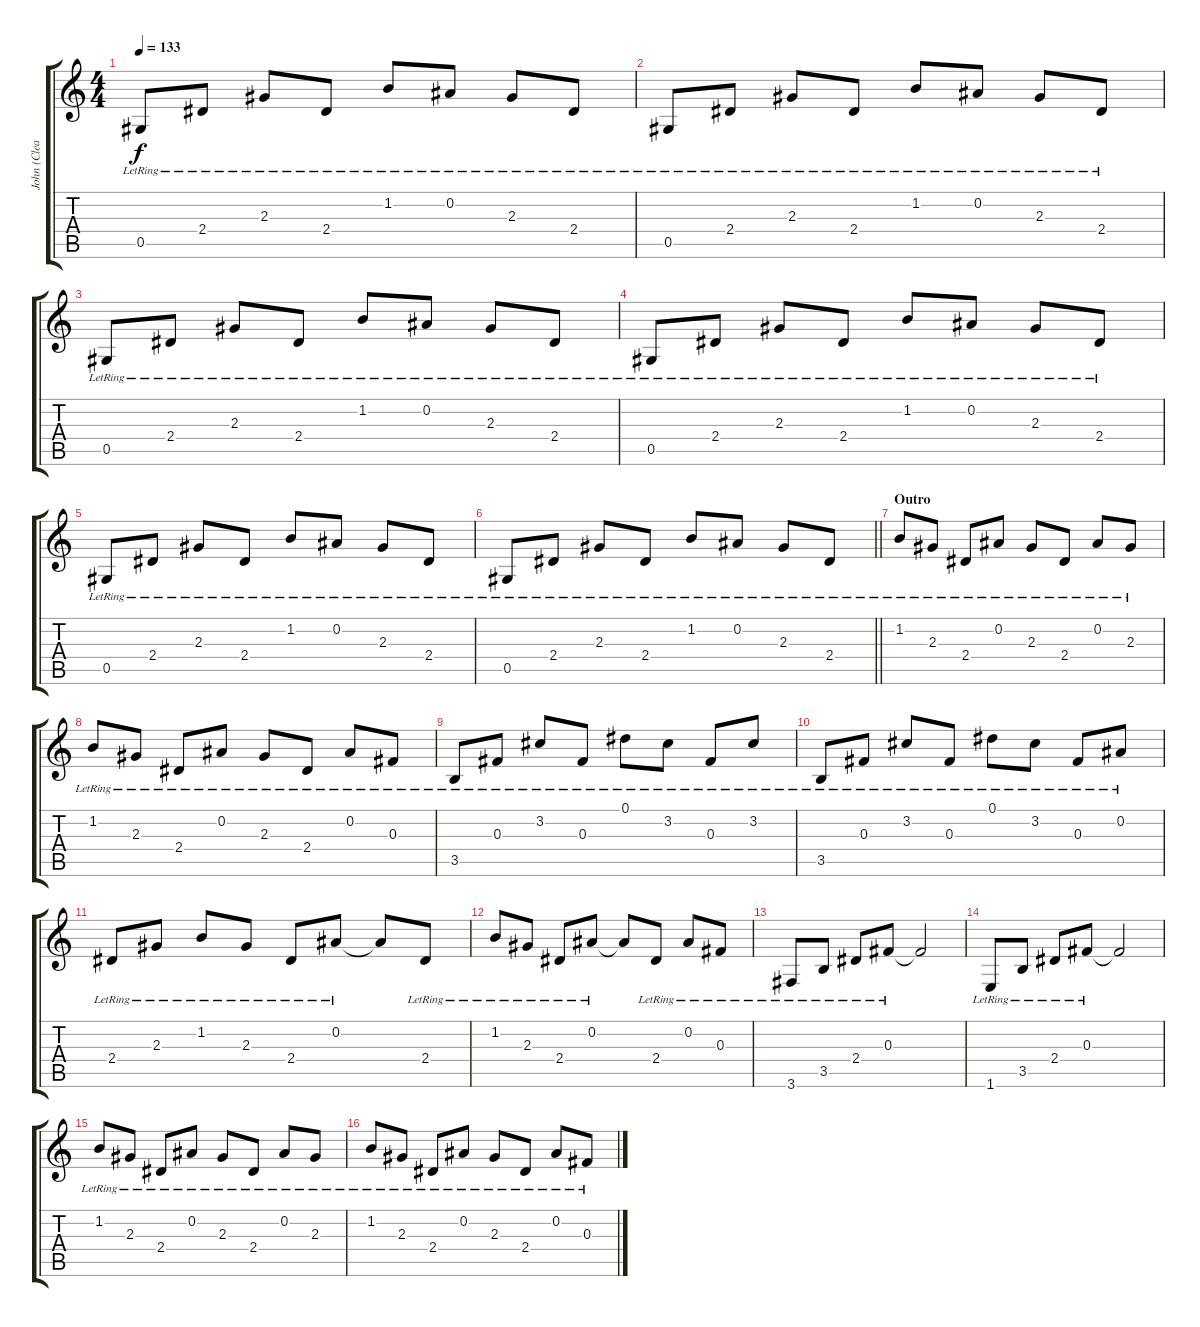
\track ("John (Clean)" "John (Clea") {instrument electricguitarclean}
\staff {score tabs}
\tuning (Eb4 Bb3 Gb3 Db3 Ab2 Eb2) {hide}
\ts (4 4)
\tempo 133
\clef g2
\ks c
0.5{lr}.8{dy f} 2.4{lr}.8 2.3{lr}.8 2.4{lr}.8 1.2{lr}.8 0.2{lr}.8 2.3{lr}.8 2.4{lr}.8 |
0.5{lr}.8 2.4{lr}.8 2.3{lr}.8 2.4{lr}.8 1.2{lr}.8 0.2{lr}.8 2.3{lr}.8 2.4{lr}.8 |
0.5{lr}.8 2.4{lr}.8 2.3{lr}.8 2.4{lr}.8 1.2{lr}.8 0.2{lr}.8 2.3{lr}.8 2.4{lr}.8 |
0.5{lr}.8 2.4{lr}.8 2.3{lr}.8 2.4{lr}.8 1.2{lr}.8 0.2{lr}.8 2.3{lr}.8 2.4{lr}.8 |
0.5{lr}.8 2.4{lr}.8 2.3{lr}.8 2.4{lr}.8 1.2{lr}.8 0.2{lr}.8 2.3{lr}.8 2.4{lr}.8 |
\barLineRight lightlight
0.5{lr}.8 2.4{lr}.8 2.3{lr}.8 2.4{lr}.8 1.2{lr}.8 0.2{lr}.8 2.3{lr}.8 2.4{lr}.8 |
\section ("" "Outro")
1.2{lr}.8 2.3{lr}.8 2.4{lr}.8 0.2{lr}.8 2.3{lr}.8 2.4{lr}.8 0.2{lr}.8 2.3{lr}.8 |
1.2{lr}.8 2.3{lr}.8 2.4{lr}.8 0.2{lr}.8 2.3{lr}.8 2.4{lr}.8 0.2{lr}.8 0.3{lr}.8 |
3.5{lr}.8 0.3{lr}.8 3.2{lr}.8 0.3{lr}.8 0.1{lr}.8 3.2{lr}.8 0.3{lr}.8 3.2{lr}.8 |
3.5{lr}.8 0.3{lr}.8 3.2{lr}.8 0.3{lr}.8 0.1{lr}.8 3.2{lr}.8 0.3{lr}.8 0.2{lr}.8 |
2.4{lr}.8 2.3{lr}.8 1.2{lr}.8 2.3{lr}.8 2.4{lr}.8 0.2{lr}.8 0.2{t}.8 2.4{lr}.8 |
1.2{lr}.8 2.3{lr}.8 2.4{lr}.8 0.2{lr}.8 0.2{t}.8 2.4{lr}.8 0.2{lr}.8 0.3{lr}.8 |
3.6{lr}.8 3.5{lr}.8 2.4{lr}.8 0.3{lr}.8 0.3{t}.2 |
1.6{lr}.8 3.5{lr}.8 2.4{lr}.8 0.3{lr}.8 0.3{t}.2 |
1.2{lr}.8 2.3{lr}.8 2.4{lr}.8 0.2{lr}.8 2.3{lr}.8 2.4{lr}.8 0.2{lr}.8 2.3{lr}.8 |
1.2{lr}.8 2.3{lr}.8 2.4{lr}.8 0.2{lr}.8 2.3{lr}.8 2.4{lr}.8 0.2{lr}.8 0.3{lr}.8
